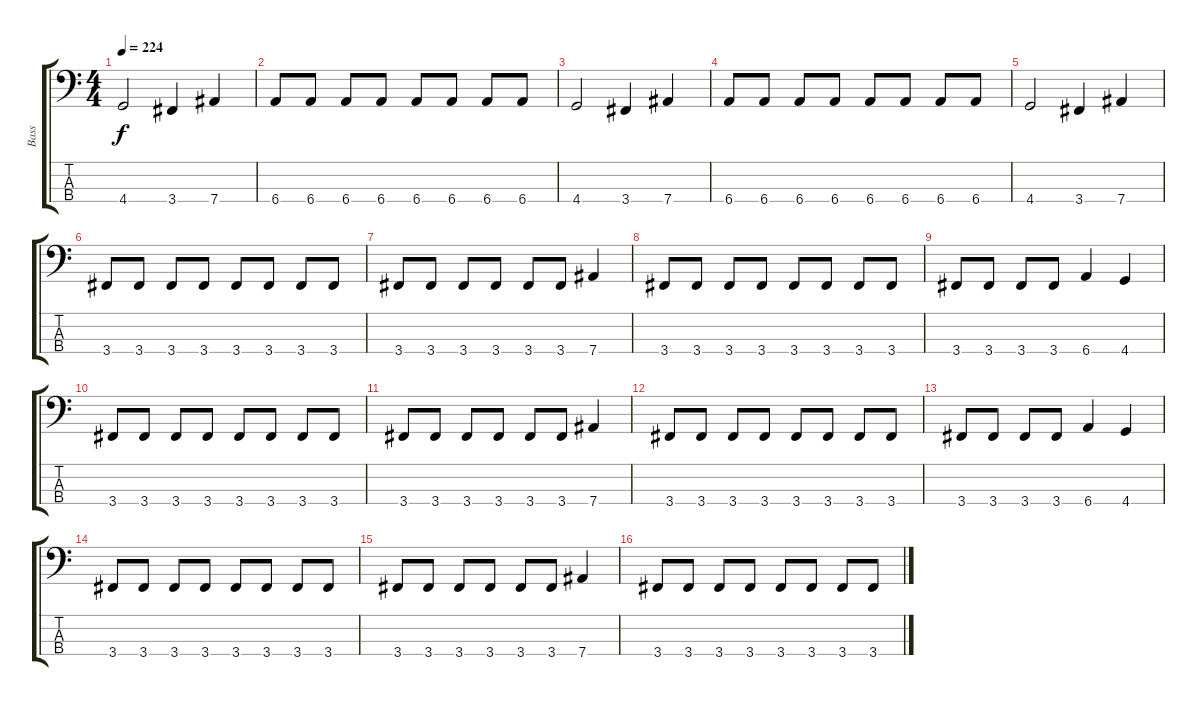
\track ("Bass" "Bass") {instrument electricbasspick}
\staff {score tabs}
\tuning (Gb2 Db2 Ab1 Eb1) {hide}
\ts (4 4)
\tempo 224
\clef f4
\ks c
4.4.2{dy f} 3.4.4 7.4.4 |
6.4.8 6.4.8 6.4.8 6.4.8 6.4.8 6.4.8 6.4.8 6.4.8 |
4.4.2 3.4.4 7.4.4 |
6.4.8 6.4.8 6.4.8 6.4.8 6.4.8 6.4.8 6.4.8 6.4.8 |
4.4.2 3.4.4 7.4.4 |
3.4.8 3.4.8 3.4.8 3.4.8 3.4.8 3.4.8 3.4.8 3.4.8 |
3.4.8 3.4.8 3.4.8 3.4.8 3.4.8 3.4.8 7.4.4 |
3.4.8 3.4.8 3.4.8 3.4.8 3.4.8 3.4.8 3.4.8 3.4.8 |
3.4.8 3.4.8 3.4.8 3.4.8 6.4.4 4.4.4 |
3.4.8 3.4.8 3.4.8 3.4.8 3.4.8 3.4.8 3.4.8 3.4.8 |
3.4.8 3.4.8 3.4.8 3.4.8 3.4.8 3.4.8 7.4.4 |
3.4.8 3.4.8 3.4.8 3.4.8 3.4.8 3.4.8 3.4.8 3.4.8 |
3.4.8 3.4.8 3.4.8 3.4.8 6.4.4 4.4.4 |
3.4.8 3.4.8 3.4.8 3.4.8 3.4.8 3.4.8 3.4.8 3.4.8 |
3.4.8 3.4.8 3.4.8 3.4.8 3.4.8 3.4.8 7.4.4 |
3.4.8 3.4.8 3.4.8 3.4.8 3.4.8 3.4.8 3.4.8 3.4.8
